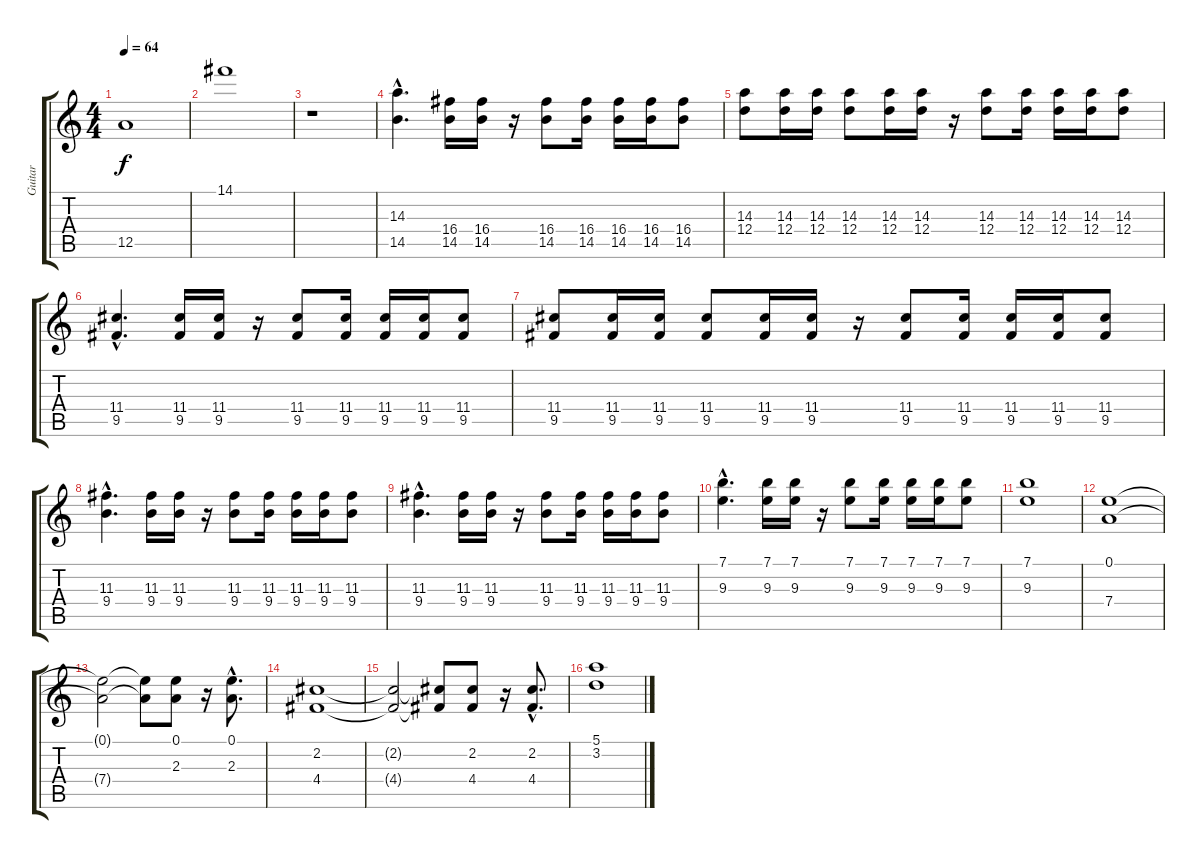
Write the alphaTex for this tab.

\track ("Guitar" "Guitar") {instrument distortionguitar}
\staff {score tabs}
\tuning (E4 B3 G3 D3 A2 E2) {hide}
\ts (4 4)
\tempo 64
\clef g2
\ks c
12.5.1{dy f instrument distortionguitar} |
14.1.1 |
r.1 |
(14.3{hac} 14.5{hac}).4{d} (16.4 14.5).16 (16.4 14.5).16 r.16 (16.4 14.5).8 (16.4 14.5).16 (16.4 14.5).16 (16.4 14.5).16 (16.4 14.5).8 |
(14.3 12.4).8 (14.3 12.4).16 (14.3 12.4).16 (14.3 12.4).8 (14.3 12.4).16 (14.3 12.4).16 r.16 (14.3 12.4).8 (14.3 12.4).16 (14.3 12.4).16 (14.3 12.4).16 (14.3 12.4).8 |
(11.4{hac} 9.5{hac}).4{d} (11.4 9.5).16 (11.4 9.5).16 r.16 (11.4 9.5).8 (11.4 9.5).16 (11.4 9.5).16 (11.4 9.5).16 (11.4 9.5).8 |
(11.4 9.5).8 (11.4 9.5).16 (11.4 9.5).16 (11.4 9.5).8 (11.4 9.5).16 (11.4 9.5).16 r.16 (11.4 9.5).8 (11.4 9.5).16 (11.4 9.5).16 (11.4 9.5).16 (11.4 9.5).8 |
(11.3{hac} 9.4{hac}).4{d} (11.3 9.4).16 (11.3 9.4).16 r.16 (11.3 9.4).8 (11.3 9.4).16 (11.3 9.4).16 (11.3 9.4).16 (11.3 9.4).8 |
(11.3{hac} 9.4{hac}).4{d} (11.3 9.4).16 (11.3 9.4).16 r.16 (11.3 9.4).8 (11.3 9.4).16 (11.3 9.4).16 (11.3 9.4).16 (11.3 9.4).8 |
(7.1{hac} 9.3{hac}).4{d} (7.1 9.3).16 (7.1 9.3).16 r.16 (7.1 9.3).8 (7.1 9.3).16 (7.1 9.3).16 (7.1 9.3).16 (7.1 9.3).8 |
(7.1 9.3).1 |
(0.1 7.4).1 |
(0.1{t} 7.4{t}).2 (0.1{t} 7.4{t}).8 (0.1 2.3).8 r.16 (0.1{hac} 2.3{hac}).8{d} |
(2.2 4.4).1 |
(2.2{t} 4.4{t}).2 (2.2{t} 4.4{t}).8 (2.2 4.4).8 r.16 (2.2{hac} 4.4{hac}).8{d} |
(5.1 3.2).1
